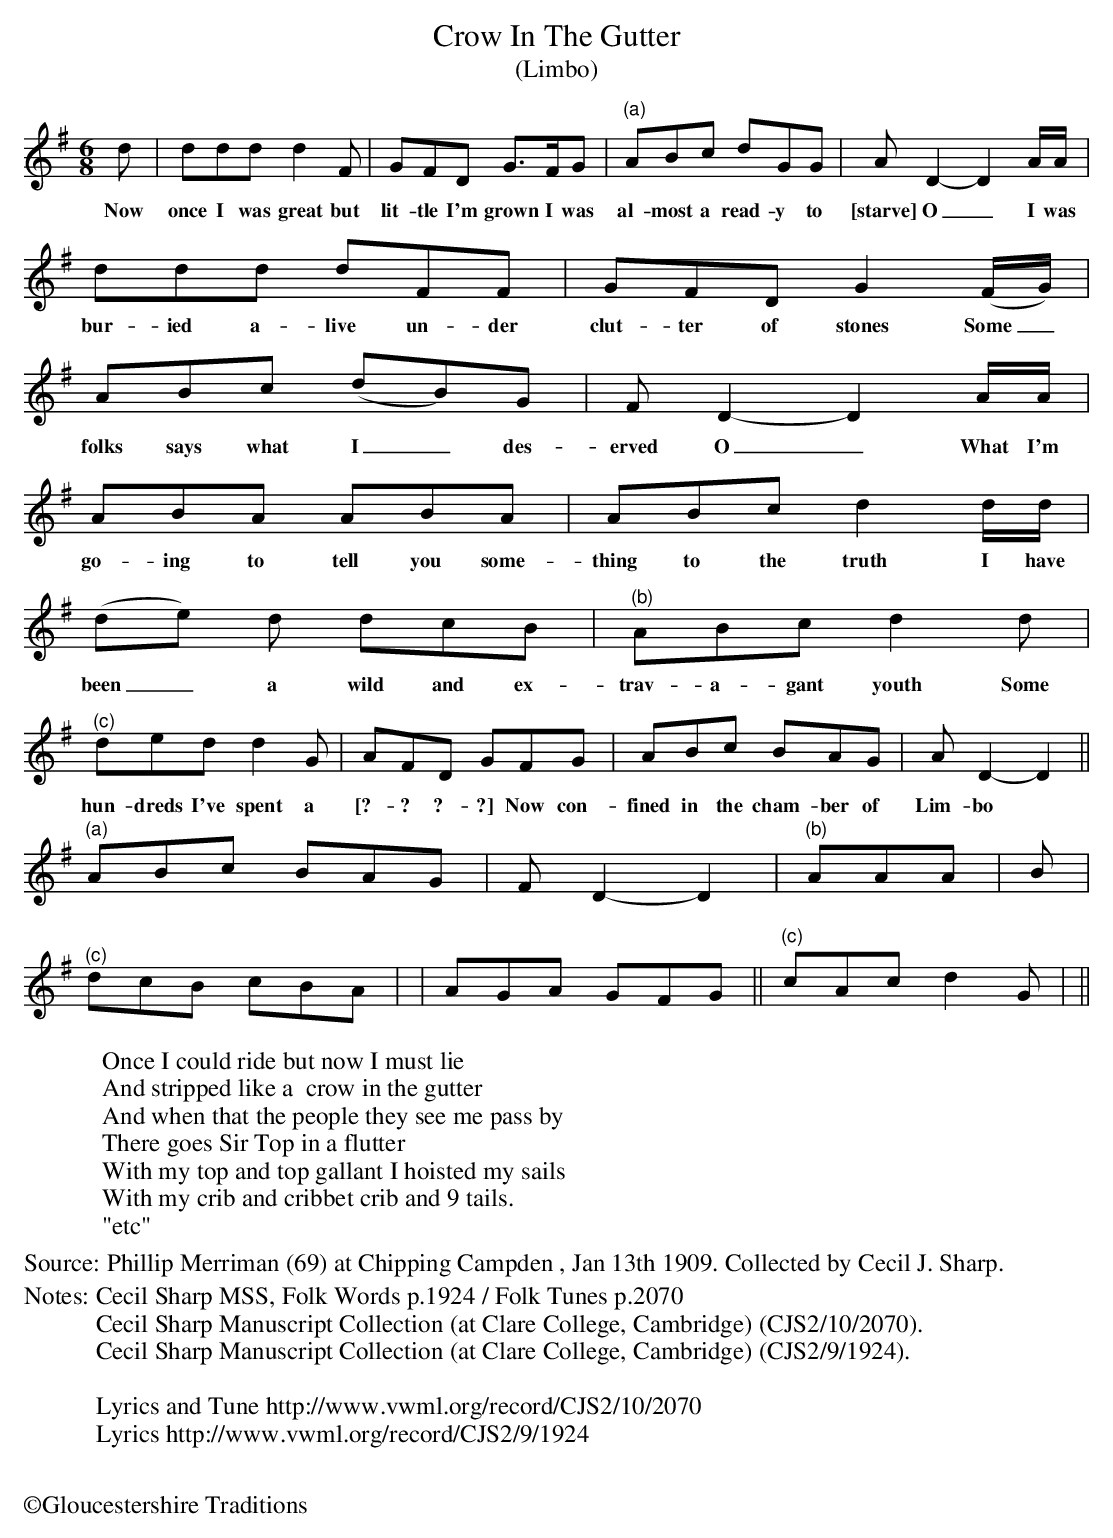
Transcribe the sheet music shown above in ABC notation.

X:1
T: Crow In The Gutter
T:(Limbo)
M: 6/8
L: 1/8
K: Dmix
d|ddd d2 F | GFD G3/F/G| "^(a)"ABc dGG|AD2-D2A/A/|
w:Now once I was great but lit-tle I'm grown I was al-most a read-y to [starve] O_ I was
ddd dFF |GFD G2(F/G/)|ABc (dB)G|FD2-D2 A/A/|
w:bur-ied a-live un-der clut-ter of stones Some_ folks says what I_ des-erved O_ What I'm
ABA ABA | ABc d2d/d/ | (de) d dcB | "^(b)"ABc d2d |
w:go-ing to tell you some-thing to the truth I have been_ a wild and ex-trav-a-gant youth Some
"^(c)"ded d2G | AFD GFG | ABc BAG | AD2-D2||
w:hun-dreds I've spent a [?-? ?-?] Now con-fined in the cham-ber of Lim-bo
"^(a)"
ABc BAG | F D2-D2 | "^(b)"AAA|B|
"^(c)"
dcB cBA | | AGA GFG ||"^(c)"  cAc d2G | ||
W:Once I could ride but now I must lie
W:And stripped like a  crow in the gutter
W:And when that the people they see me pass by
W:There goes Sir Top in a flutter
W:With my top and top gallant I hoisted my sails
W:With my crib and cribbet crib and 9 tails.
W:"etc"
%%vskip 10

W:
W:
